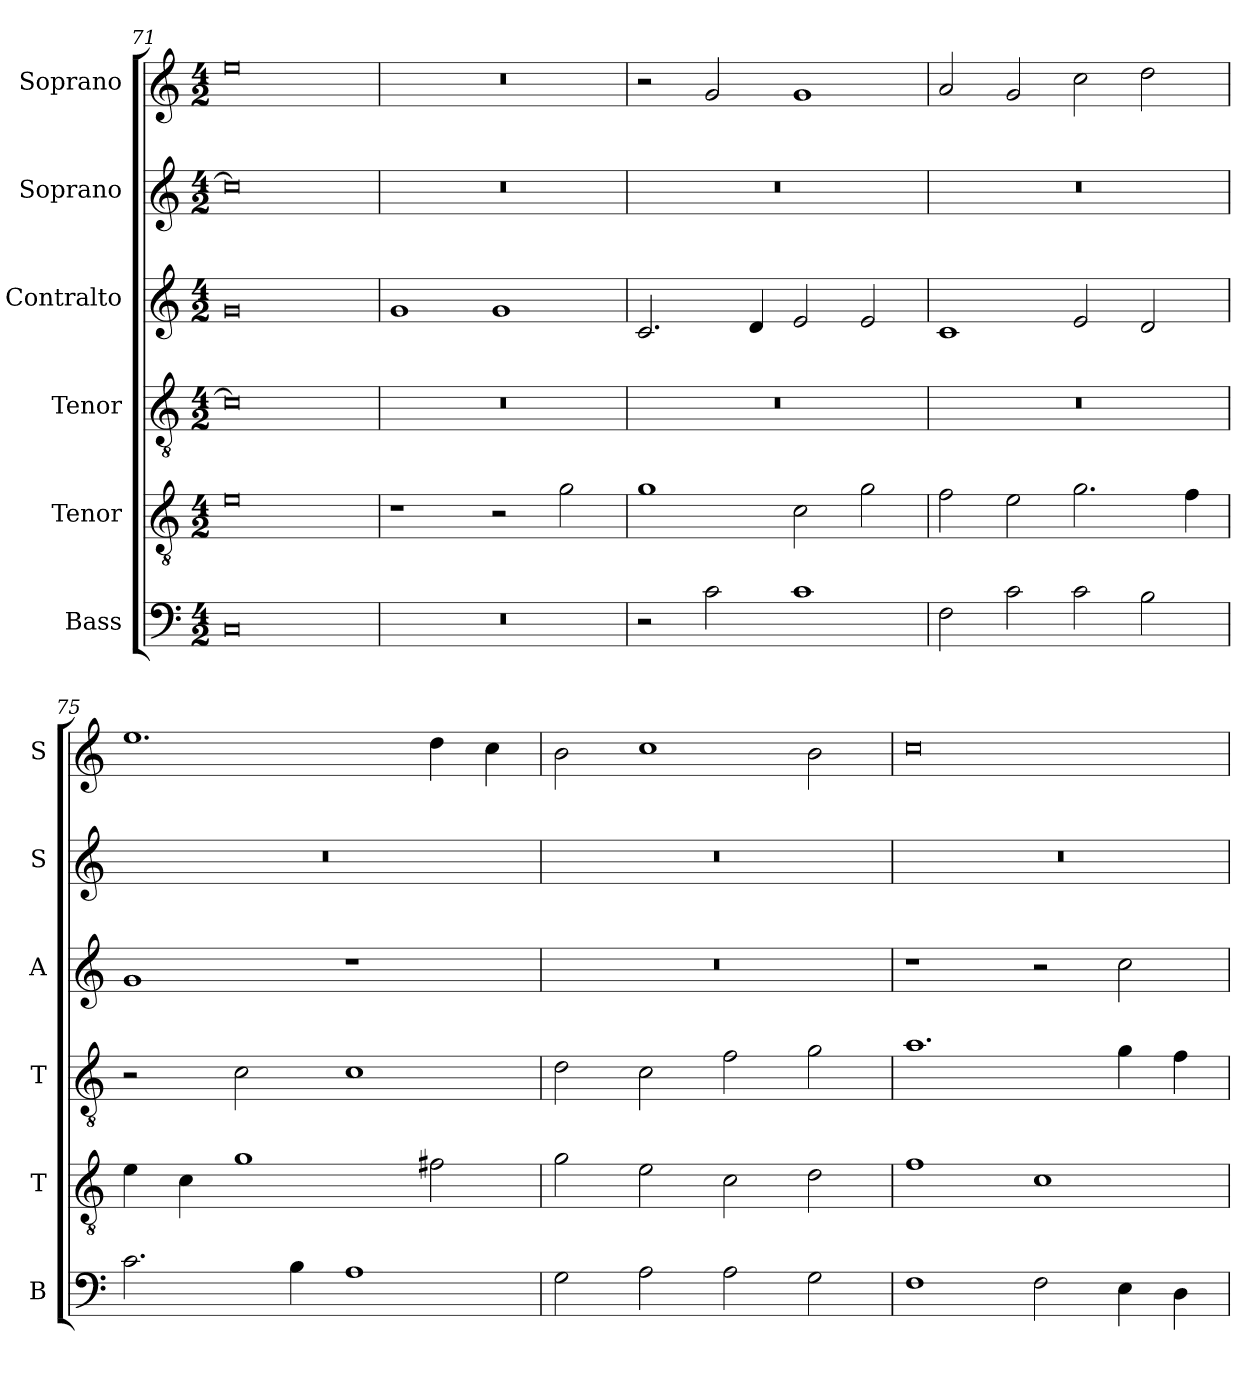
**kern	**kern	**kern	**kern	**kern	**kern
*part6	*part5	*part4	*part3	*part2	*part1
*staff6	*staff5	*staff4	*staff3	*staff2	*staff1
*I"Bass	*I"Tenor	*I"Tenor	*I"Contralto	*I"Soprano	*I"Soprano
*I'B	*I'T	*I'T	*I'A	*I'S	*I'S
*clefF4	*clefGv2	*clefGv2	*clefG2	*clefG2	*clefG2
*k[]	*k[]	*k[]	*k[]	*k[]	*k[]
*C:ion	*C:ion	*C:ion	*C:ion	*C:ion	*C:ion
*M4/2	*M4/2	*M4/2	*M4/2	*M4/2	*M4/2
=71	=71	=71	=71	=71	=71
0C	0e	0c]	0g	0cc]	0ee
=72	=72	=72	=72	=72	=72
0r	1r	0r	1g	0r	0r
.	2r	.	1g	.	.
.	2g	.	.	.	.
=73	=73	=73	=73	=73	=73
2r	1g	0r	2.c	0r	2r
2c	.	.	.	.	2g
.	.	.	4d	.	.
1c	2c	.	2e	.	1g
.	2g	.	2e	.	.
=74	=74	=74	=74	=74	=74
2F	2f	0r	1c	0r	2a
2c	2e	.	.	.	2g
2c	2.g	.	2e	.	2cc
2B	.	.	2d	.	2dd
.	4f	.	.	.	.
=75	=75	=75	=75	=75	=75
2.c	4e	2r	1g	0r	1.ee
.	4c	.	.	.	.
.	1g	2c	.	.	.
4B	.	.	.	.	.
1A	.	1c	1r	.	.
.	2f#X	.	.	.	4dd
.	.	.	.	.	4cc
=76	=76	=76	=76	=76	=76
2G	2g	2d	0r	0r	2b
2A	2e	2c	.	.	1cc
2A	2c	2f	.	.	.
2G	2d	2g	.	.	2b
=77	=77	=77	=77	=77	=77
1F	1f	1.a	1r	0r	0cc
2F	1c	.	2r	.	.
4E	.	4g	2cc	.	.
4D	.	4f	.	.	.
=	=	=	=	=	=
*-	*-	*-	*-	*-	*-
